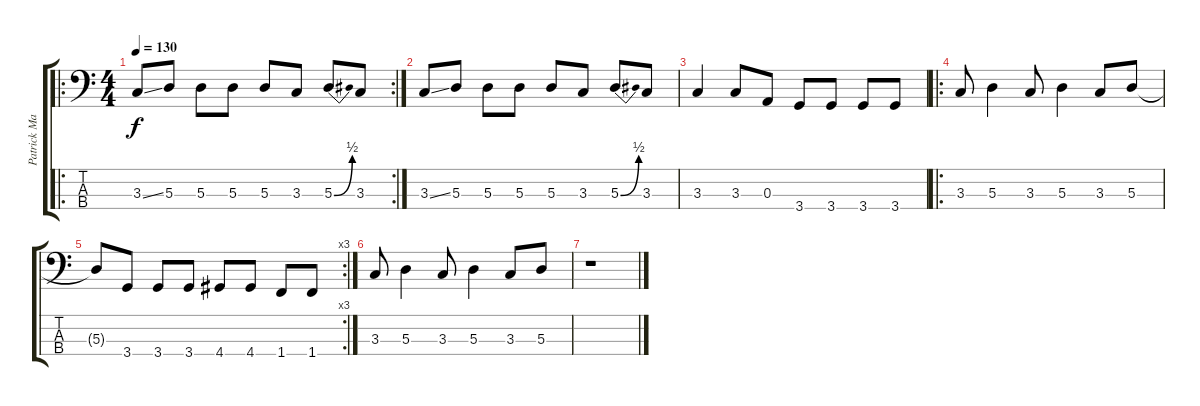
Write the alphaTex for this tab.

\track ("Patrick Mattews - Basse" "Patrick Ma") {instrument electricbassfinger}
\staff {score tabs}
\tuning (G2 D2 A1 E1) {hide}
\ro
\rc 2
\ts (4 4)
\tempo 130
\clef f4
\ks c
3.3{ss}.8{dy f} 5.3.8 5.3.8 5.3.8 5.3.8 3.3.8 5.3{be (bend 0 0 60 2)}.8 3.3.8 |
3.3{ss}.8 5.3.8 5.3.8 5.3.8 5.3.8 3.3.8 5.3{be (bend 0 0 60 2)}.8 3.3.8 |
3.3.4 3.3.8 0.3.8 3.4.8 3.4.8 3.4.8 3.4.8 |
\ro
3.3.8 5.3.4 3.3.8 5.3.4 3.3.8 5.3.8 |
\rc 3
5.3{t}.8 3.4.8 3.4.8 3.4.8 4.4.8 4.4.8 1.4.8 1.4.8 |
3.3.8 5.3.4 3.3.8 5.3.4 3.3.8 5.3.8 |
r.1
